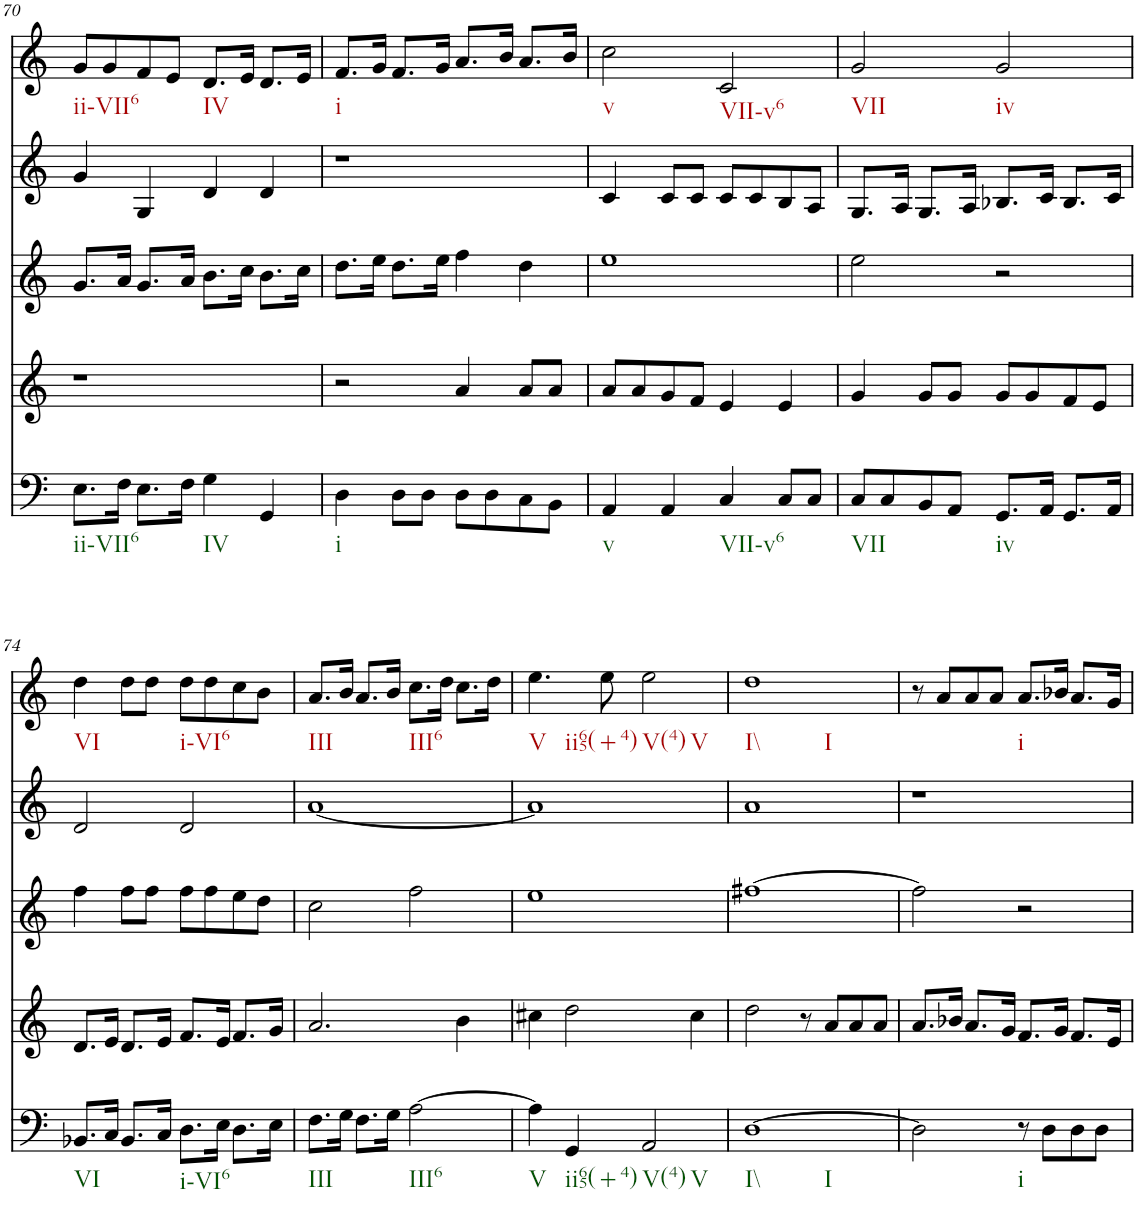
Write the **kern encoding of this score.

**kern	**kern	**kern	**kern	**kern
*part5	*part4	*part3	*part2	*part1
*staff5	*staff4	*staff3	*staff2	*staff1
*I"vox	*I"vox	*I"vox	*I"vox	*I"vox
!!LO:PB:g=z
*clefF4	*clefG2	*clefG2	*clefG2	*clefG2
*k[]	*k[]	*k[]	*k[]	*k[]
*M4/4	*M4/4	*M4/4	*M4/4	*M4/4
=70	=70	=70	=70	=70
8.E\L	1r	8.g/L	4g/	8g/L
.	.	.	.	8g/
16F\Jk	.	16a/Jk	.	.
8.E\L	.	8.g/L	4G/	8f/
.	.	.	.	8e/J
16F\Jk	.	16a/Jk	.	.
4G\	.	8.b\L	4d/	8.d/L
.	.	16cc\Jk	.	16e/Jk
4GG/	.	8.b\L	4d/	8.d/L
.	.	16cc\Jk	.	16e/Jk
=71	=71	=71	=71	=71
4D\	2r	8.dd\L	1r	8.f/L
.	.	16ee\Jk	.	16g/Jk
8D\L	.	8.dd\L	.	8.f/L
8D\J	.	.	.	.
.	.	16ee\Jk	.	16g/Jk
8D\L	4a/	4ff\	.	8.a/L
8D\	.	.	.	.
.	.	.	.	16b/Jk
8C\	8a/L	4dd\	.	8.a/L
8BB\J	8a/J	.	.	.
.	.	.	.	16b/Jk
=72	=72	=72	=72	=72
4AA/	8a/L	1ee	4c/	2cc\
.	8a/	.	.	.
4AA/	8g/	.	8c/L	.
.	8f/J	.	8c/J	.
4C/	4e/	.	8c/L	2c/
.	.	.	8c/	.
8C/L	4e/	.	8B/	.
8C/J	.	.	8A/J	.
=73	=73	=73	=73	=73
8C/L	4g/	2ee\	8.G/L	2g/
8C/	.	.	.	.
.	.	.	16A/Jk	.
8BB/	8g/L	.	8.G/L	.
8AA/J	8g/J	.	.	.
.	.	.	16A/Jk	.
8.GG/L	8g/L	2r	8.B-X/L	2g/
.	8g/	.	.	.
16AA/Jk	.	.	16c/Jk	.
8.GG/L	8f/	.	8.B-/L	.
.	8e/J	.	.	.
16AA/Jk	.	.	16c/Jk	.
!!LO:LB:g=z
=74	=74	=74	=74	=74
8.BB-X/L	8.d/L	4ff\	2d/	4dd\
16C/Jk	16e/Jk	.	.	.
8.BB-/L	8.d/L	8ff\L	.	8dd\L
.	.	8ff\J	.	8dd\J
16C/Jk	16e/Jk	.	.	.
8.D\L	8.f/L	8ff\L	2d/	8dd\L
.	.	8ff\	.	8dd\
16E\Jk	16e/Jk	.	.	.
8.D\L	8.f/L	8ee\	.	8cc\
.	.	8dd\J	.	8b\J
16E\Jk	16g/Jk	.	.	.
=75	=75	=75	=75	=75
8.F\L	2.a/	2cc\	[1a	8.a/L
16G\Jk	.	.	.	16b/Jk
8.F\L	.	.	.	8.a/L
16G\Jk	.	.	.	16b/Jk
[2A\	.	2ff\	.	8.cc\L
.	.	.	.	16dd\Jk
.	4b\	.	.	8.cc\L
.	.	.	.	16dd\Jk
=76	=76	=76	=76	=76
4A\]	4cc#X\	1ee	1a]	4.ee\
4GG/	2dd\	.	.	.
.	.	.	.	8ee\
2AA/	.	.	.	2ee\
.	4cc#\	.	.	.
=77	=77	=77	=77	=77
[1D	2dd\	[1ff#X	1a	1dd
.	8r	.	.	.
.	8a/L	.	.	.
.	8a/	.	.	.
.	8a/J	.	.	.
=78	=78	=78	=78	=78
2D\]	8.a/L	2ff#\]	1r	8r
.	.	.	.	8a/L
.	16b-X/Jk	.	.	.
.	8.a/L	.	.	8a/
.	.	.	.	8a/J
.	16g/Jk	.	.	.
8r	8.f/L	2r	.	8.a/L
8D\L	.	.	.	.
.	16g/Jk	.	.	16b-X/Jk
8D\	8.f/L	.	.	8.a/L
8D\J	.	.	.	.
.	16e/Jk	.	.	16g/Jk
=	=	=	=	=
*-	*-	*-	*-	*-
